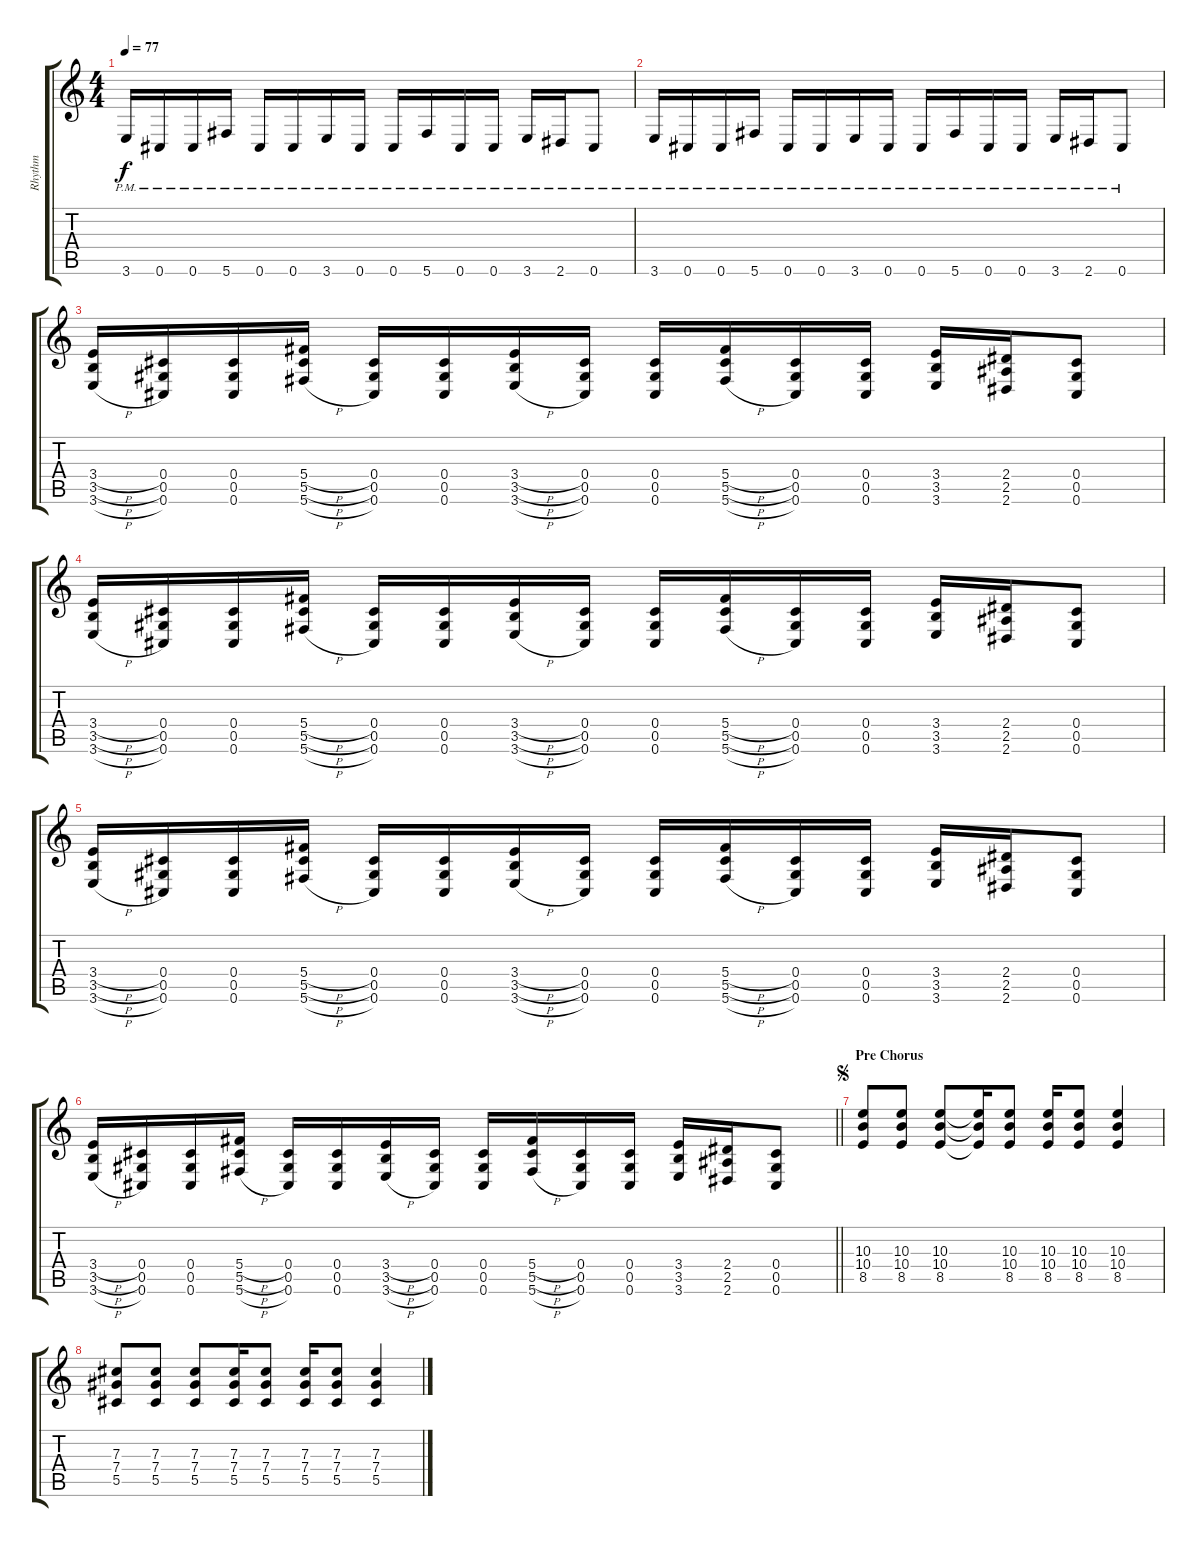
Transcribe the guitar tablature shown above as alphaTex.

\track ("Rhythm" "Rhythm") {instrument distortionguitar}
\staff {score tabs}
\tuning (Eb4 Bb3 Gb3 Db3 Ab2 Db2) {hide}
\ts (4 4)
\tempo 77
\clef g2
\ks c
3.6{pm}.16{dy f} 0.6{pm}.16 0.6{pm}.16 5.6{pm}.16 0.6{pm}.16 0.6{pm}.16 3.6{pm}.16 0.6{pm}.16 0.6{pm}.16 5.6{pm}.16 0.6{pm}.16 0.6{pm}.16 3.6{pm}.16 2.6{pm}.16 0.6{pm}.8 |
3.6{pm}.16 0.6{pm}.16 0.6{pm}.16 5.6{pm}.16 0.6{pm}.16 0.6{pm}.16 3.6{pm}.16 0.6{pm}.16 0.6{pm}.16 5.6{pm}.16 0.6{pm}.16 0.6{pm}.16 3.6{pm}.16 2.6{pm}.16 0.6{pm}.8 |
(3.4{h} 3.5{h} 3.6{h}).16{volume 13} (0.4 0.5 0.6).16 (0.4 0.5 0.6).16 (5.4{h} 5.5{h} 5.6{h}).16 (0.4 0.5 0.6).16 (0.4 0.5 0.6).16 (3.4{h} 3.5{h} 3.6{h}).16 (0.4 0.5 0.6).16 (0.4 0.5 0.6).16 (5.4{h} 5.5{h} 5.6{h}).16 (0.4 0.5 0.6).16 (0.4 0.5 0.6).16 (3.4 3.5 3.6).16 (2.4 2.5 2.6).16 (0.4 0.5 0.6).8 |
(3.4{h} 3.5{h} 3.6{h}).16 (0.4 0.5 0.6).16 (0.4 0.5 0.6).16 (5.4{h} 5.5{h} 5.6{h}).16 (0.4 0.5 0.6).16 (0.4 0.5 0.6).16 (3.4{h} 3.5{h} 3.6{h}).16 (0.4 0.5 0.6).16 (0.4 0.5 0.6).16 (5.4{h} 5.5{h} 5.6{h}).16 (0.4 0.5 0.6).16 (0.4 0.5 0.6).16 (3.4 3.5 3.6).16 (2.4 2.5 2.6).16 (0.4 0.5 0.6).8 |
(3.4{h} 3.5{h} 3.6{h}).16 (0.4 0.5 0.6).16 (0.4 0.5 0.6).16 (5.4{h} 5.5{h} 5.6{h}).16 (0.4 0.5 0.6).16 (0.4 0.5 0.6).16 (3.4{h} 3.5{h} 3.6{h}).16 (0.4 0.5 0.6).16 (0.4 0.5 0.6).16 (5.4{h} 5.5{h} 5.6{h}).16 (0.4 0.5 0.6).16 (0.4 0.5 0.6).16 (3.4 3.5 3.6).16 (2.4 2.5 2.6).16 (0.4 0.5 0.6).8 |
\barLineRight lightlight
(3.4{h} 3.5{h} 3.6{h}).16 (0.4 0.5 0.6).16 (0.4 0.5 0.6).16 (5.4{h} 5.5{h} 5.6{h}).16 (0.4 0.5 0.6).16 (0.4 0.5 0.6).16 (3.4{h} 3.5{h} 3.6{h}).16 (0.4 0.5 0.6).16 (0.4 0.5 0.6).16 (5.4{h} 5.5{h} 5.6{h}).16 (0.4 0.5 0.6).16 (0.4 0.5 0.6).16 (3.4 3.5 3.6).16 (2.4 2.5 2.6).16 (0.4 0.5 0.6).8 |
\section ("" "Pre Chorus")
\jump segno
(10.3 10.4 8.5).8 (10.3 10.4 8.5).8 (10.3 10.4 8.5).8 (10.3{t} 10.4{t} 8.5{t}).16 (10.3 10.4 8.5).8 (10.3 10.4 8.5).16 (10.3 10.4 8.5).8 (10.3 10.4 8.5).4 |
(7.3 7.4 5.5).8 (7.3 7.4 5.5).8 (7.3 7.4 5.5).8 (7.3 7.4 5.5).16 (7.3 7.4 5.5).8 (7.3 7.4 5.5).16 (7.3 7.4 5.5).8 (7.3 7.4 5.5).4
